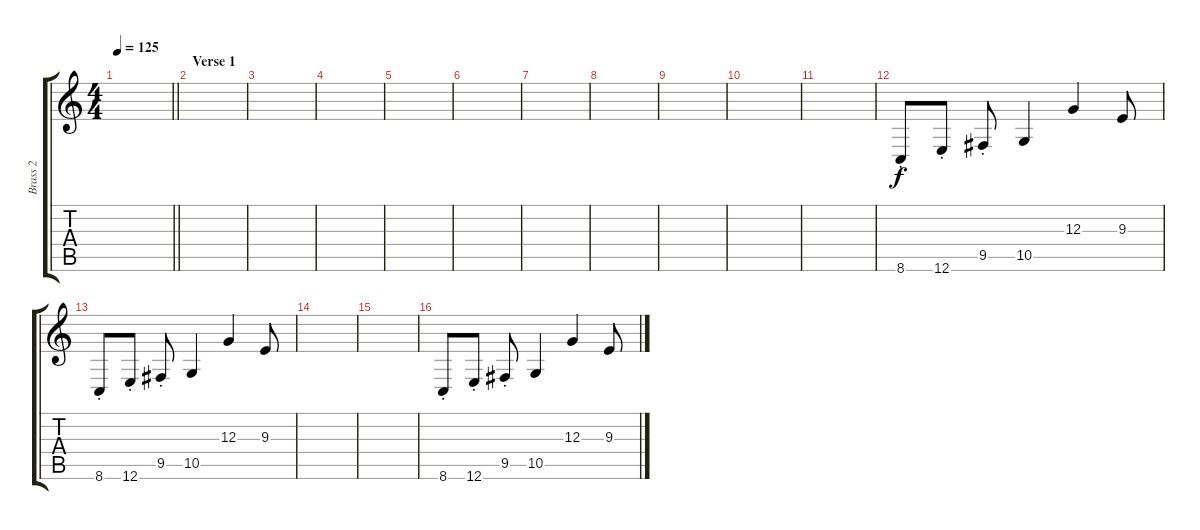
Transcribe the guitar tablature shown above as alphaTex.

\track ("Brass 2" "Brass 2") {instrument trumpet}
\staff {score tabs}
\tuning (E4 B3 G3 D3 A2 E2) {hide}
\ts (4 4)
\tempo 125
\clef g2
\barLineRight lightlight
\ks c
|
\section ("" "Verse 1")
|
|
|
|
|
|
|
|
|
|
8.6{st}.8 12.6{st}.8 9.5{st}.8 10.5.4 12.3.4 9.3.8 |
8.6{st}.8 12.6{st}.8 9.5{st}.8 10.5.4 12.3.4 9.3.8 |
|
|
8.6{st}.8 12.6{st}.8 9.5{st}.8 10.5.4 12.3.4 9.3.8
